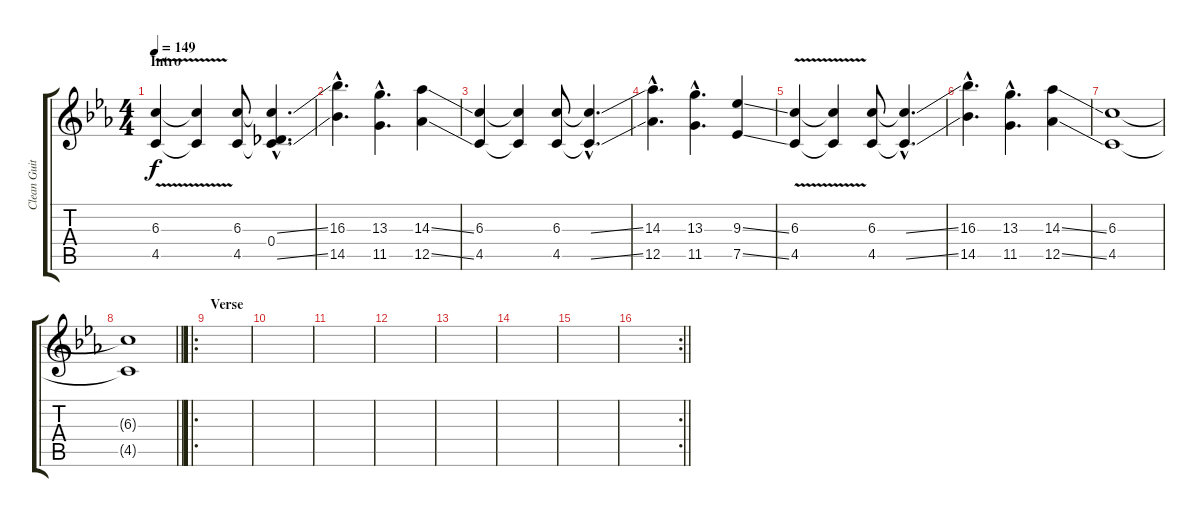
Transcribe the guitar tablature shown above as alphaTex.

\track ("Clean Guitar" "Clean Guit") {instrument electricguitarjazz}
\staff {score tabs}
\tuning (Eb4 Bb3 Gb3 Db3 Ab2 Db2) {hide}
\ts (4 4)
\section ("" "Intro")
\tempo 149
\clef g2
\ks cminor
(6.3{v} 4.5).4{dy f instrument electricguitarjazz} (6.3{t} 4.5{t}).4 (6.3 4.5).8 (6.3{ss hac t} 0.4{hac} 4.5{ss hac t}).4{d} |
(16.3{hac} 14.5{hac}).4{d} (13.3{hac} 11.5{hac}).4{d} (14.3{ss} 12.5{ss}).4 |
(6.3 4.5).4 (6.3{t} 4.5{t}).4 (6.3 4.5).8 (6.3{ss hac t} 4.5{ss hac t}).4{d} |
(14.3{hac} 12.5{hac}).4{d} (13.3{hac} 11.5{hac}).4{d} (9.3{ss} 7.5{ss}).4 |
(6.3{v} 4.5).4 (6.3{t} 4.5{t}).4 (6.3 4.5).8 (6.3{ss hac t} 4.5{ss hac t}).4{d} |
(16.3{hac} 14.5{hac}).4{d} (13.3{hac} 11.5{hac}).4{d} (14.3{ss} 12.5{ss}).4 |
(6.3 4.5).1 |
\barLineRight lightlight
(6.3{t} 4.5{t}).1 |
\ro
\section ("" "Verse")
|
|
|
|
|
|
|
\rc 2
\barLineRight lightlight
